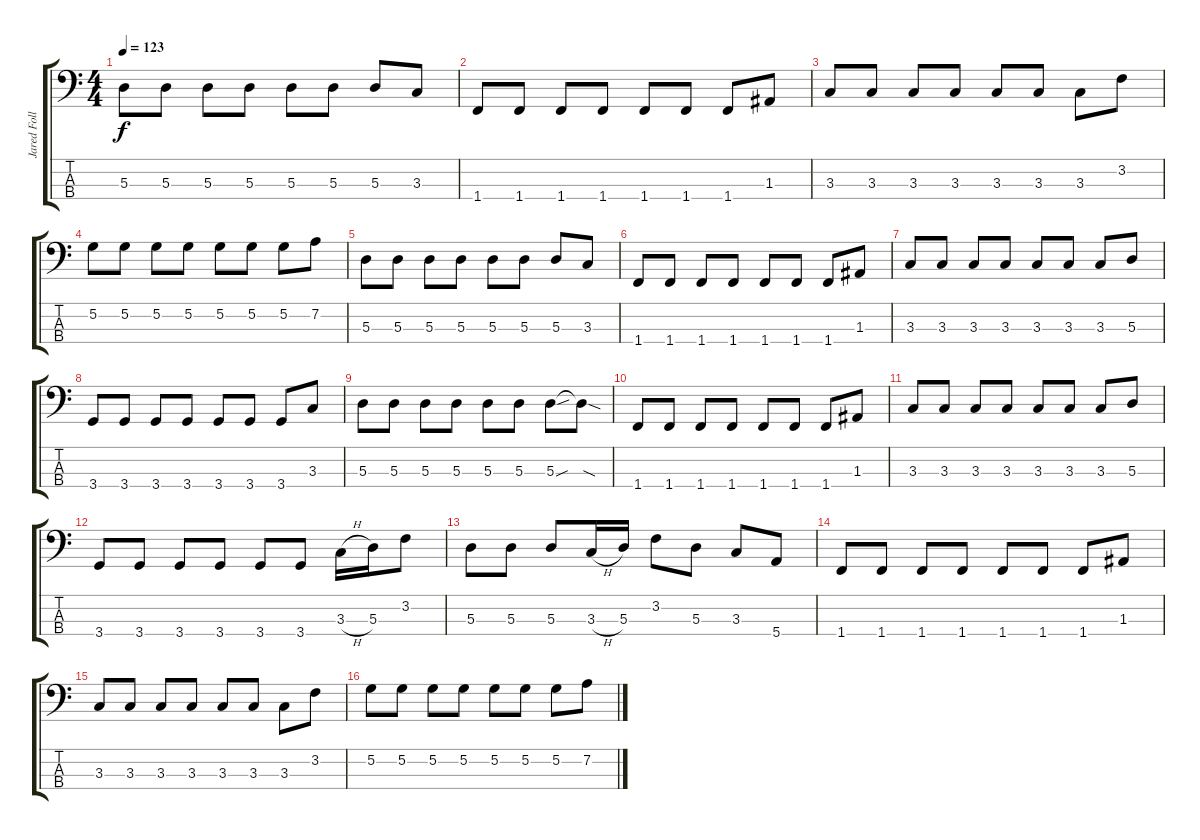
\track ("Jared Followill" "Jared Foll") {instrument electricbasspick}
\staff {score tabs}
\tuning (G2 D2 A1 E1) {hide}
\ts (4 4)
\tempo 123
\clef f4
\ks c
5.3.8{dy f} 5.3.8 5.3.8 5.3.8 5.3.8 5.3.8 5.3.8 3.3.8 |
1.4.8 1.4.8 1.4.8 1.4.8 1.4.8 1.4.8 1.4.8 1.3.8 |
3.3.8 3.3.8 3.3.8 3.3.8 3.3.8 3.3.8 3.3.8 3.2.8 |
5.2.8 5.2.8 5.2.8 5.2.8 5.2.8 5.2.8 5.2.8 7.2.8 |
5.3.8 5.3.8 5.3.8 5.3.8 5.3.8 5.3.8 5.3.8 3.3.8 |
1.4.8 1.4.8 1.4.8 1.4.8 1.4.8 1.4.8 1.4.8 1.3.8 |
3.3.8 3.3.8 3.3.8 3.3.8 3.3.8 3.3.8 3.3.8 5.3.8 |
3.4.8 3.4.8 3.4.8 3.4.8 3.4.8 3.4.8 3.4.8 3.3.8 |
5.3.8 5.3.8 5.3.8 5.3.8 5.3.8 5.3.8 5.3{sou}.8 5.3{sod t}.8 |
1.4.8 1.4.8 1.4.8 1.4.8 1.4.8 1.4.8 1.4.8 1.3.8 |
3.3.8 3.3.8 3.3.8 3.3.8 3.3.8 3.3.8 3.3.8 5.3.8 |
3.4.8 3.4.8 3.4.8 3.4.8 3.4.8 3.4.8 3.3{h}.16 5.3.16 3.2.8 |
5.3.8 5.3.8 5.3.8 3.3{h}.16 5.3.16 3.2.8 5.3.8 3.3.8 5.4.8 |
1.4.8 1.4.8 1.4.8 1.4.8 1.4.8 1.4.8 1.4.8 1.3.8 |
3.3.8 3.3.8 3.3.8 3.3.8 3.3.8 3.3.8 3.3.8 3.2.8 |
5.2.8 5.2.8 5.2.8 5.2.8 5.2.8 5.2.8 5.2.8 7.2.8
